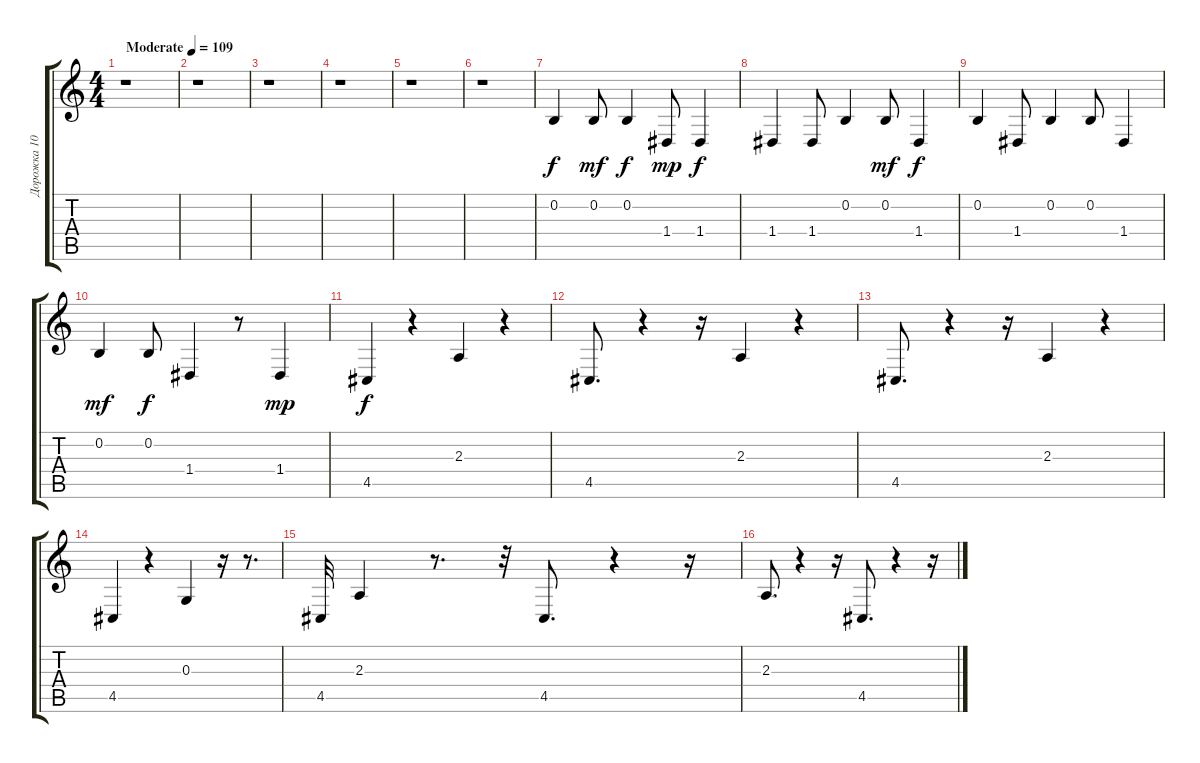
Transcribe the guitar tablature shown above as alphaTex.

\track ("Дорожка 10" "Дорожка 10") {instrument brightacousticpiano}
\staff {score tabs}
\tuning (E4 B3 G3 D3 A2 E2) {hide}
\ts (4 4)
\tempo (109 "Moderate")
\clef g2
\ks c
r.1{dy f instrument brightacousticpiano} |
r.1 |
r.1 |
r.1 |
r.1 |
r.1 |
0.2.4 0.2.8{dy mf} 0.2.4{dy f} 1.4.8{dy mp} 1.4.4{dy f} |
1.4.4 1.4.8 0.2.4 0.2.8{dy mf} 1.4.4{dy f} |
0.2.4 1.4.8 0.2.4 0.2.8 1.4.4 |
0.2.4{dy mf} 0.2.8{dy f} 1.4.4 r.8 1.4.4{dy mp} |
4.5.4{dy f} r.4 2.3.4 r.4 |
4.5.8{d} r.4 r.16 2.3.4 r.4 |
4.5.8{d} r.4 r.16 2.3.4 r.4 |
4.5.4 r.4 0.3.4 r.16 r.8{d} |
4.5.32 2.3.4 r.8{d} r.32 4.5.8{d} r.4 r.16 |
2.3.8{d} r.4 r.16 4.5.8{d} r.4 r.16
